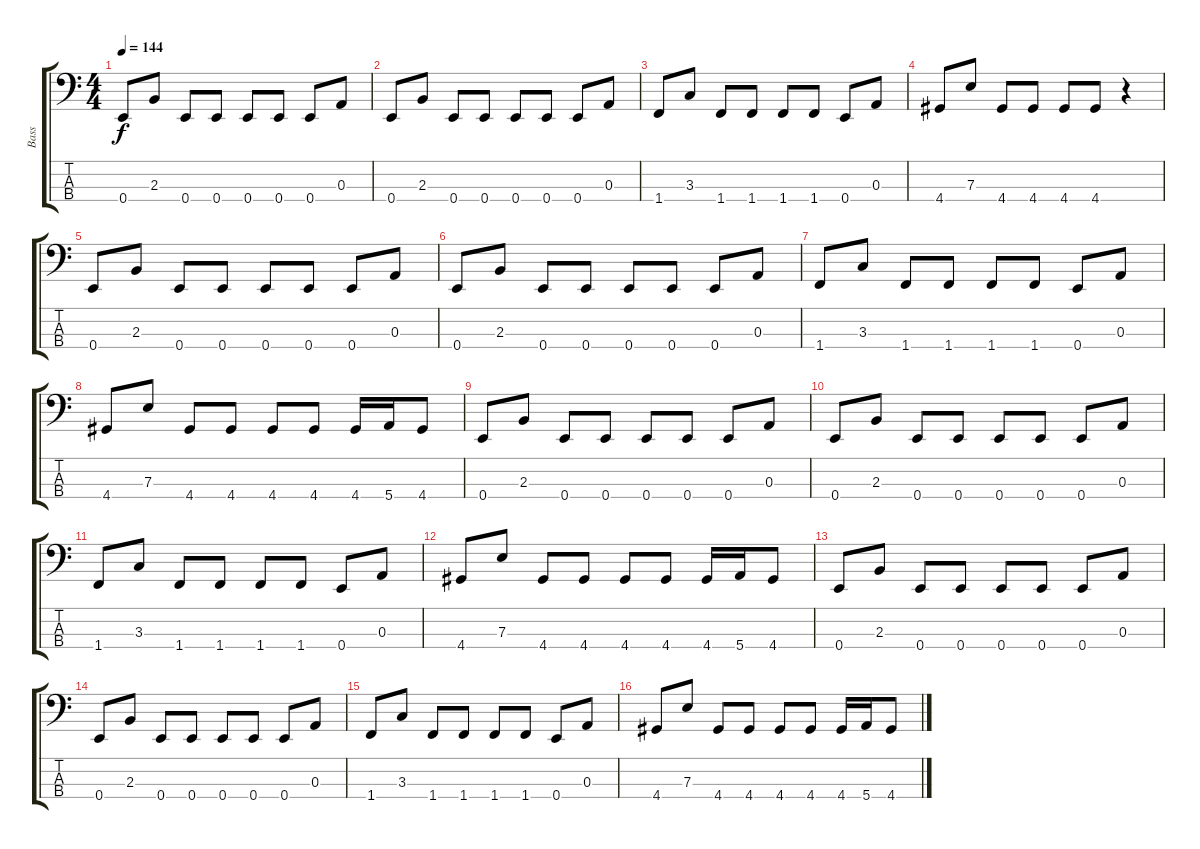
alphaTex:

\track ("Bass" "Bass") {instrument electricbasspick}
\staff {score tabs}
\tuning (G2 D2 A1 E1) {hide}
\ts (4 4)
\tempo 144
\clef f4
\ks c
0.4.8{dy f} 2.3.8 0.4.8 0.4.8 0.4.8 0.4.8 0.4.8 0.3.8 |
0.4.8 2.3.8 0.4.8 0.4.8 0.4.8 0.4.8 0.4.8 0.3.8 |
1.4.8 3.3.8 1.4.8 1.4.8 1.4.8 1.4.8 0.4.8 0.3.8 |
4.4.8 7.3.8 4.4.8 4.4.8 4.4.8 4.4.8 r.4 |
0.4.8 2.3.8 0.4.8 0.4.8 0.4.8 0.4.8 0.4.8 0.3.8 |
0.4.8 2.3.8 0.4.8 0.4.8 0.4.8 0.4.8 0.4.8 0.3.8 |
1.4.8 3.3.8 1.4.8 1.4.8 1.4.8 1.4.8 0.4.8 0.3.8 |
4.4.8 7.3.8 4.4.8 4.4.8 4.4.8 4.4.8 4.4.16 5.4.16 4.4.8 |
0.4.8 2.3.8 0.4.8 0.4.8 0.4.8 0.4.8 0.4.8 0.3.8 |
0.4.8 2.3.8 0.4.8 0.4.8 0.4.8 0.4.8 0.4.8 0.3.8 |
1.4.8 3.3.8 1.4.8 1.4.8 1.4.8 1.4.8 0.4.8 0.3.8 |
4.4.8 7.3.8 4.4.8 4.4.8 4.4.8 4.4.8 4.4.16 5.4.16 4.4.8 |
0.4.8 2.3.8 0.4.8 0.4.8 0.4.8 0.4.8 0.4.8 0.3.8 |
0.4.8 2.3.8 0.4.8 0.4.8 0.4.8 0.4.8 0.4.8 0.3.8 |
1.4.8 3.3.8 1.4.8 1.4.8 1.4.8 1.4.8 0.4.8 0.3.8 |
4.4.8 7.3.8 4.4.8 4.4.8 4.4.8 4.4.8 4.4.16 5.4.16 4.4.8
